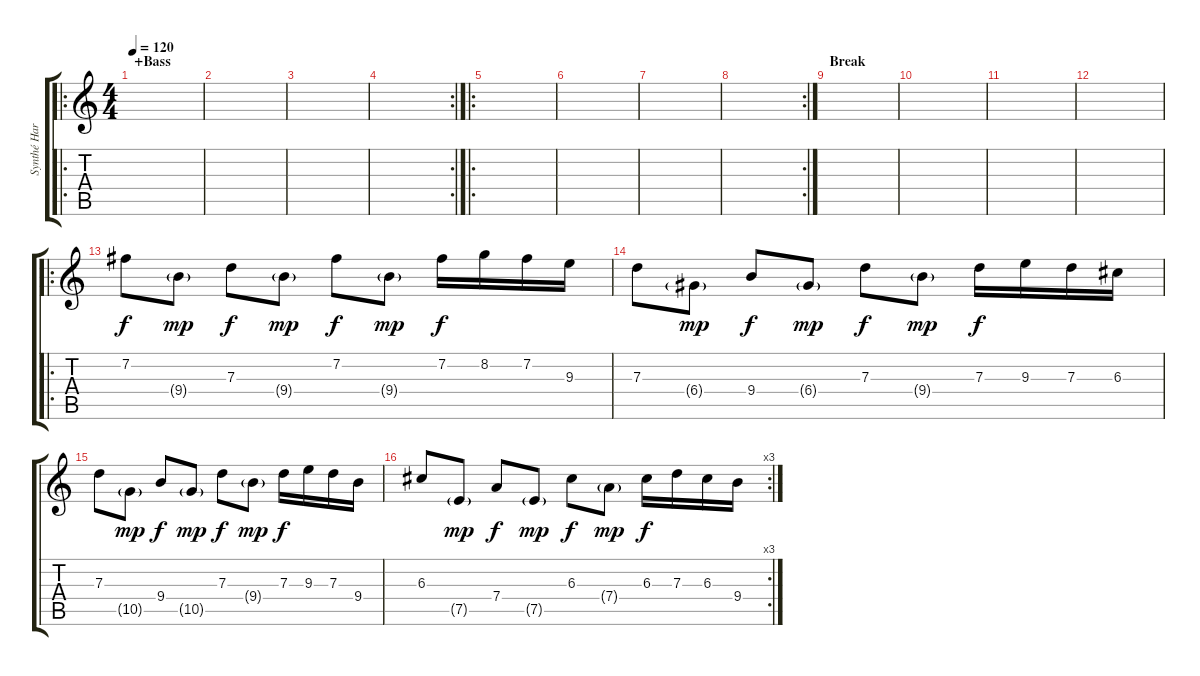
\track ("Synthé Harmonique" "Synthé Har") {instrument electricguitarjazz}
\staff {score tabs}
\tuning (E4 B3 G3 D3 A2 E2) {hide}
\ro
\ts (4 4)
\section ("" "+Bass")
\tempo 120
\clef g2
\ks c
|
|
|
\rc 2
|
\ro
|
|
|
\rc 2
|
\section ("" "Break")
|
|
|
|
\ro
7.2.8 9.4{g}.8{dy mp} 7.3.8{dy f} 9.4{g}.8{dy mp} 7.2.8{dy f} 9.4{g}.8{dy mp} 7.2.16{dy f} 8.2.16 7.2.16 9.3.16 |
7.3.8 6.4{g}.8{dy mp} 9.4.8{dy f} 6.4{g}.8{dy mp} 7.3.8{dy f} 9.4{g}.8{dy mp} 7.3.16{dy f} 9.3.16 7.3.16 6.3.16 |
7.3.8 10.5{g}.8{dy mp} 9.4.8{dy f} 10.5{g}.8{dy mp} 7.3.8{dy f} 9.4{g}.8{dy mp} 7.3.16{dy f} 9.3.16 7.3.16 9.4.16 |
\rc 3
6.3.8 7.5{g}.8{dy mp} 7.4.8{dy f} 7.5{g}.8{dy mp} 6.3.8{dy f} 7.4{g}.8{dy mp} 6.3.16{dy f} 7.3.16 6.3.16 9.4.16
